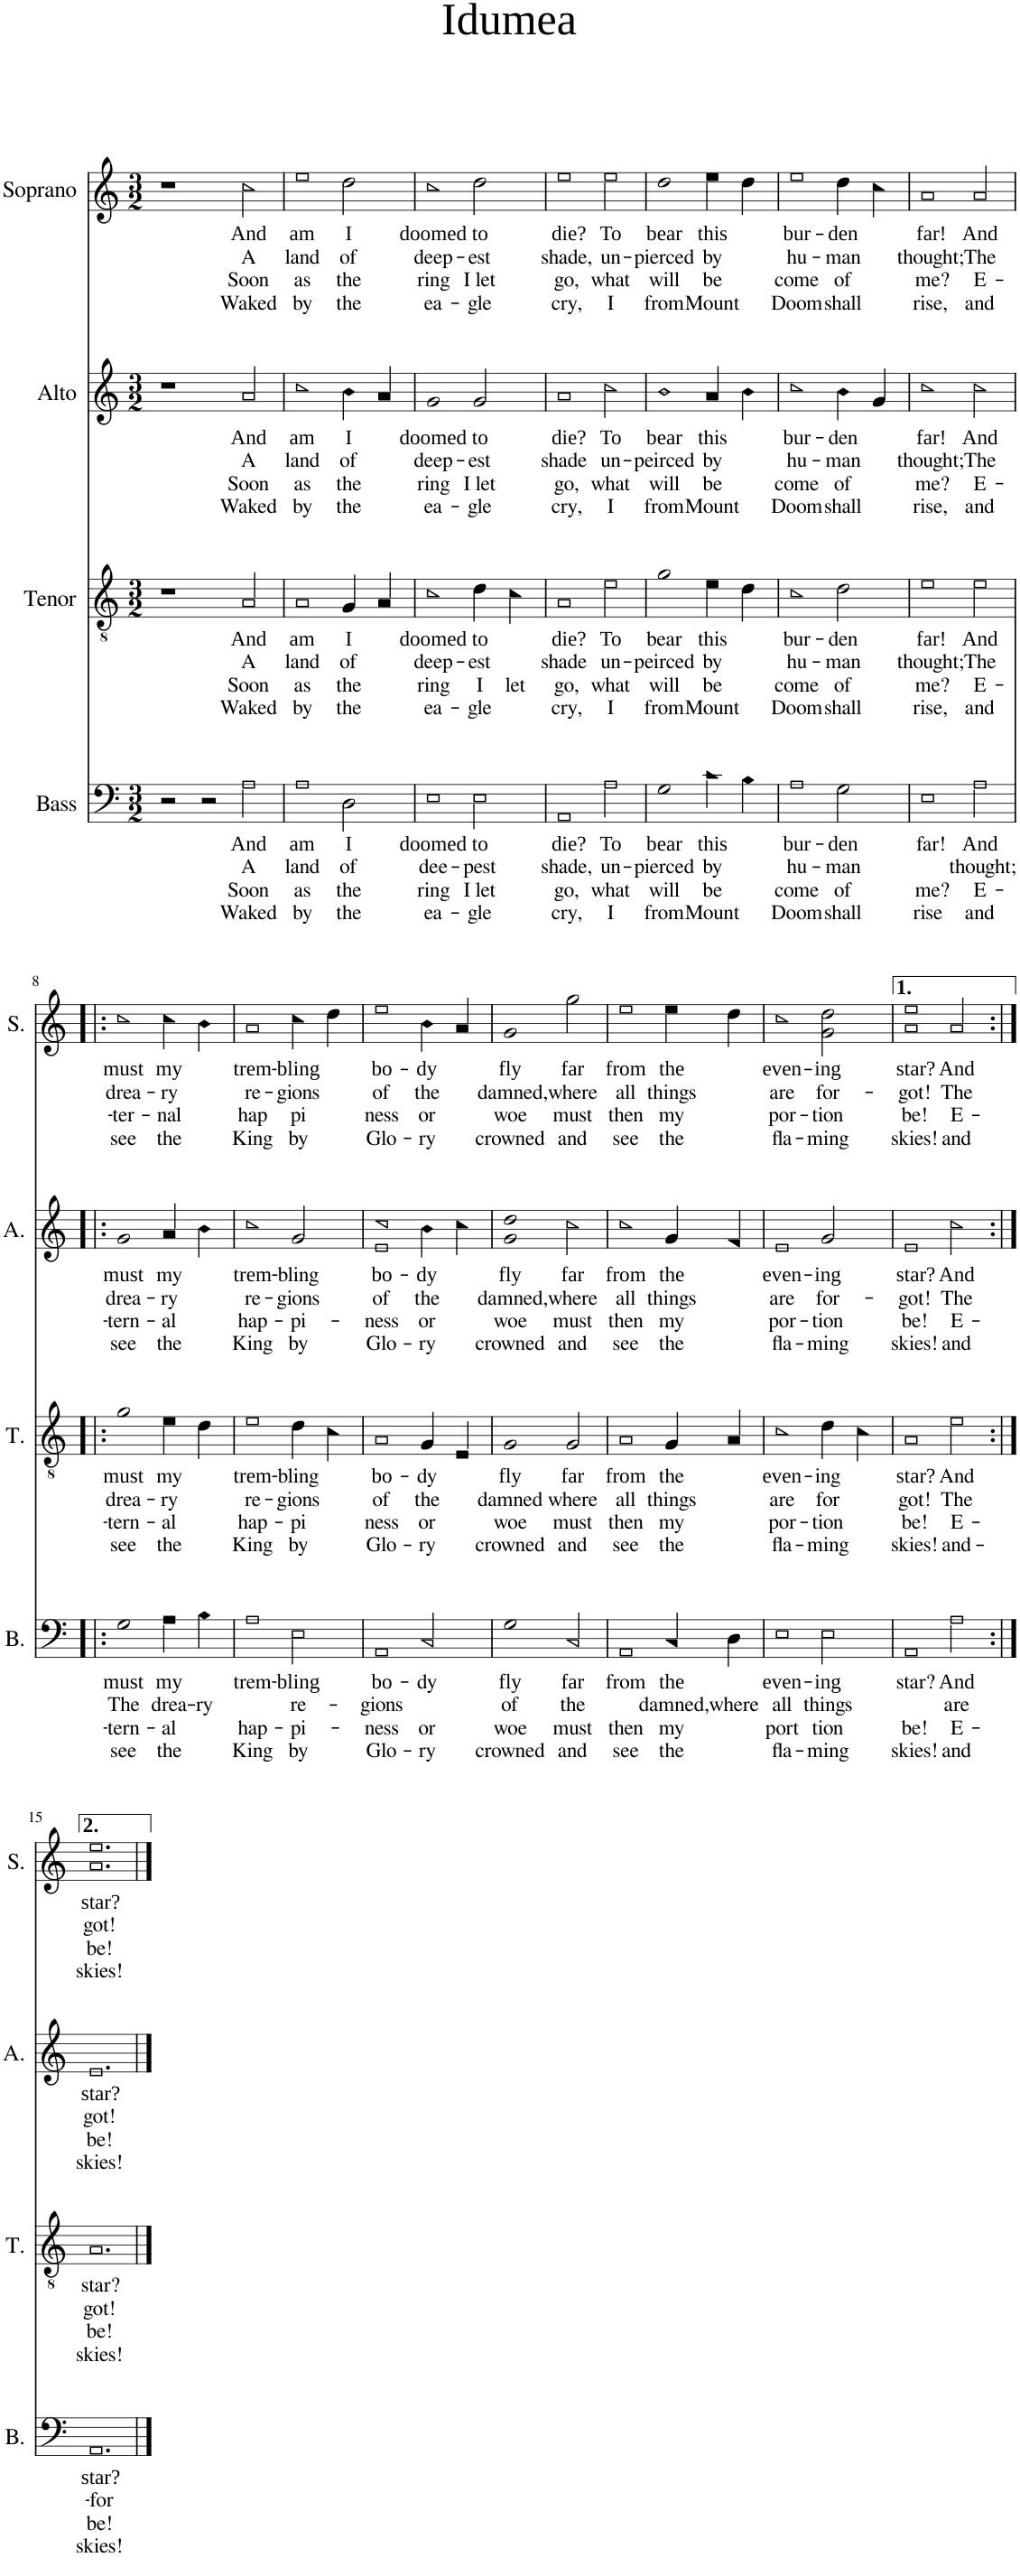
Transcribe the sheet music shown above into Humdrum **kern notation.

**kern	**text	**text	**text	**text	**kern	**text	**text	**text	**text	**kern	**text	**text	**text	**text	**kern	**text	**text	**text	**text
*part4	*part4	*part4	*part4	*part4	*part3	*part3	*part3	*part3	*part3	*part2	*part2	*part2	*part2	*part2	*part1	*part1	*part1	*part1	*part1
*staff4	*staff4	*staff4	*staff4	*staff4	*staff3	*staff3	*staff3	*staff3	*staff3	*staff2	*staff2	*staff2	*staff2	*staff2	*staff1	*staff1	*staff1	*staff1	*staff1
*I"Bass	*	*	*	*	*I"Tenor	*	*	*	*	*I"Alto	*	*	*	*	*I"Soprano	*	*	*	*
*I'B.	*	*	*	*	*I'T.	*	*	*	*	*I'A.	*	*	*	*	*I'S.	*	*	*	*
*clefF4	*	*	*	*	*clefGv2	*	*	*	*	*clefG2	*	*	*	*	*clefG2	*	*	*	*
*	*	*	*	*	*Trd-7c-12	*	*	*	*	*	*	*	*	*	*	*	*	*	*
*k[]	*	*	*	*	*k[]	*	*	*	*	*k[]	*	*	*	*	*k[]	*	*	*	*
*M3/2	*	*	*	*	*M3/2	*	*	*	*	*M3/2	*	*	*	*	*M3/2	*	*	*	*
=1	=1	=1	=1	=1	=1	=1	=1	=1	=1	=1	=1	=1	=1	=1	=1	=1	=1	=1	=1
2r	.	.	.	.	1r	.	.	.	.	1r	.	.	.	.	1r	.	.	.	.
2r	.	.	.	.	.	.	.	.	.	.	.	.	.	.	.	.	.	.	.
!	!LO:LY:b	!LO:LY:b	!LO:LY:b	!LO:LY:b	!	!LO:LY:b	!LO:LY:b	!LO:LY:b	!LO:LY:b	!	!LO:LY:b	!LO:LY:b	!LO:LY:b	!LO:LY:b	!	!LO:LY:b	!LO:LY:b	!LO:LY:b	!LO:LY:b
2A\	And	A	Soon	Waked	2A/	And	A	Soon	Waked	2a/	And	A	Soon	Waked	2cc\	And	A	Soon	Waked
=2	=2	=2	=2	=2	=2	=2	=2	=2	=2	=2	=2	=2	=2	=2	=2	=2	=2	=2	=2
!	!LO:LY:b	!LO:LY:b	!LO:LY:b	!LO:LY:b	!	!LO:LY:b	!LO:LY:b	!LO:LY:b	!LO:LY:b	!	!LO:LY:b	!LO:LY:b	!LO:LY:b	!LO:LY:b	!	!LO:LY:b	!LO:LY:b	!LO:LY:b	!LO:LY:b
1A	am	land	as	by	1A	am	land	as	by	1cc	am	land	as	by	1ee	am	land	as	by
!	!LO:LY:b	!LO:LY:b	!LO:LY:b	!LO:LY:b	!	!LO:LY:b	!LO:LY:b	!LO:LY:b	!LO:LY:b	!	!LO:LY:b	!LO:LY:b	!LO:LY:b	!LO:LY:b	!	!LO:LY:b	!LO:LY:b	!LO:LY:b	!LO:LY:b
2D\	I	of	the	the	4G/	I	of	the	the	4b\	I	of	the	the	2dd\	I	of	the	the
.	.	.	.	.	4A/	.	.	.	.	4a/	.	.	.	.	.	.	.	.	.
=3	=3	=3	=3	=3	=3	=3	=3	=3	=3	=3	=3	=3	=3	=3	=3	=3	=3	=3	=3
!	!LO:LY:b	!LO:LY:b	!LO:LY:b	!LO:LY:b	!	!LO:LY:b	!LO:LY:b	!LO:LY:b	!LO:LY:b	!	!LO:LY:b	!LO:LY:b	!LO:LY:b	!LO:LY:b	!	!LO:LY:b	!LO:LY:b	!LO:LY:b	!LO:LY:b
1E	doomed	dee-	ring	ea-	1c	doomed	deep-	ring	ea-	1g	doomed	deep-	ring	ea-	1cc	doomed	deep-	ring	ea-
!	!LO:LY:b	!LO:LY:b	!LO:LY:b	!LO:LY:b	!	!LO:LY:b	!LO:LY:b	!LO:LY:b	!LO:LY:b	!	!LO:LY:b	!LO:LY:b	!LO:LY:b	!LO:LY:b	!	!LO:LY:b	!LO:LY:b	!LO:LY:b	!LO:LY:b
2E\	to	-pest	I let	-gle	4d\	to	-est	I	-gle	2g/	to	-est	I let	-gle	2dd\	to	-est	I let	-gle
!	!	!	!	!	!	!	!	!LO:LY:b	!	!	!	!	!	!	!	!	!	!	!
.	.	.	.	.	4c\	.	.	let	.	.	.	.	.	.	.	.	.	.	.
=4	=4	=4	=4	=4	=4	=4	=4	=4	=4	=4	=4	=4	=4	=4	=4	=4	=4	=4	=4
!	!LO:LY:b	!LO:LY:b	!LO:LY:b	!LO:LY:b	!	!LO:LY:b	!LO:LY:b	!LO:LY:b	!LO:LY:b	!	!LO:LY:b	!LO:LY:b	!LO:LY:b	!LO:LY:b	!	!LO:LY:b	!LO:LY:b	!LO:LY:b	!LO:LY:b
1AA	die?	shade,	go,	cry,	1A	die?	shade	go,	cry,	1a	die?	shade	go,	cry,	1ee	die?	shade,	go,	cry,
!	!LO:LY:b	!LO:LY:b	!LO:LY:b	!LO:LY:b	!	!LO:LY:b	!LO:LY:b	!LO:LY:b	!LO:LY:b	!	!LO:LY:b	!LO:LY:b	!LO:LY:b	!LO:LY:b	!	!LO:LY:b	!LO:LY:b	!LO:LY:b	!LO:LY:b
2A\	To	un-	what	I	2e\	To	un-	what	I	2cc\	To	un-	what	I	2ee\	To	un-	what	I
=5	=5	=5	=5	=5	=5	=5	=5	=5	=5	=5	=5	=5	=5	=5	=5	=5	=5	=5	=5
!	!LO:LY:b	!LO:LY:b	!LO:LY:b	!LO:LY:b	!	!LO:LY:b	!LO:LY:b	!LO:LY:b	!LO:LY:b	!	!LO:LY:b	!LO:LY:b	!LO:LY:b	!LO:LY:b	!	!LO:LY:b	!LO:LY:b	!LO:LY:b	!LO:LY:b
1G	bear	-pierced	will	from	1g	bear	-peirced	will	from	1b	bear	-peirced	will	from	1dd	bear	-pierced	will	from
!	!LO:LY:b	!LO:LY:b	!LO:LY:b	!LO:LY:b	!	!LO:LY:b	!LO:LY:b	!LO:LY:b	!LO:LY:b	!	!LO:LY:b	!LO:LY:b	!LO:LY:b	!LO:LY:b	!	!LO:LY:b	!LO:LY:b	!LO:LY:b	!LO:LY:b
4c\	this	by	be	Mount	4e\	this	by	be	Mount	4a/	this	by	be	Mount	4ee\	this	by	be	Mount
4B\	.	.	.	.	4d\	.	.	.	.	4b\	.	.	.	.	4dd\	.	.	.	.
=6	=6	=6	=6	=6	=6	=6	=6	=6	=6	=6	=6	=6	=6	=6	=6	=6	=6	=6	=6
!	!LO:LY:b	!LO:LY:b	!LO:LY:b	!LO:LY:b	!	!LO:LY:b	!LO:LY:b	!LO:LY:b	!LO:LY:b	!	!LO:LY:b	!LO:LY:b	!LO:LY:b	!LO:LY:b	!	!LO:LY:b	!LO:LY:b	!LO:LY:b	!LO:LY:b
1A	bur-	hu-	come	Doom	1c	bur-	hu-	come	Doom	1cc	bur-	hu-	come	Doom	1ee	bur-	hu-	come	Doom
!	!LO:LY:b	!LO:LY:b	!LO:LY:b	!LO:LY:b	!	!LO:LY:b	!LO:LY:b	!LO:LY:b	!LO:LY:b	!	!LO:LY:b	!LO:LY:b	!LO:LY:b	!LO:LY:b	!	!LO:LY:b	!LO:LY:b	!LO:LY:b	!LO:LY:b
2G\	-den	-man	of	shall	2d\	-den	-man	of	shall	4b\	-den	-man	of	shall	4dd\	-den	-man	of	shall
.	.	.	.	.	.	.	.	.	.	4g/	.	.	.	.	4cc\	.	.	.	.
=7	=7	=7	=7	=7	=7	=7	=7	=7	=7	=7	=7	=7	=7	=7	=7	=7	=7	=7	=7
!	!LO:LY:b	!	!LO:LY:b	!LO:LY:b	!	!LO:LY:b	!LO:LY:b	!LO:LY:b	!LO:LY:b	!	!LO:LY:b	!LO:LY:b	!LO:LY:b	!LO:LY:b	!	!LO:LY:b	!LO:LY:b	!LO:LY:b	!LO:LY:b
1E	far!	.	me?	rise	1e	far!	thought;	me?	rise,	1cc	far!	thought;	me?	rise,	1a	far!	thought;	me?	rise,
!	!LO:LY:b	!LO:LY:b	!LO:LY:b	!LO:LY:b	!	!LO:LY:b	!LO:LY:b	!LO:LY:b	!LO:LY:b	!	!LO:LY:b	!LO:LY:b	!LO:LY:b	!LO:LY:b	!	!LO:LY:b	!LO:LY:b	!LO:LY:b	!LO:LY:b
2A\	And	thought;	E-	and	2e\	And	The	E-	and	2cc\	And	The	E-	and	2a/	And	The	E-	and
!!LO:LB:g=z
=8!|:	=8!|:	=8!|:	=8!|:	=8!|:	=8!|:	=8!|:	=8!|:	=8!|:	=8!|:	=8!|:	=8!|:	=8!|:	=8!|:	=8!|:	=8!|:	=8!|:	=8!|:	=8!|:	=8!|:
!	!LO:LY:b	!LO:LY:b	!LO:LY:b	!LO:LY:b	!	!LO:LY:b	!LO:LY:b	!LO:LY:b	!LO:LY:b	!	!LO:LY:b	!LO:LY:b	!LO:LY:b	!LO:LY:b	!	!LO:LY:b	!LO:LY:b	!LO:LY:b	!LO:LY:b
1G	must	The	-tern-	see	1g	must	drea-	-tern-	see	1g	must	drea-	-tern-	see	1cc	must	drea-	-ter-	see
!	!LO:LY:b	!LO:LY:b	!LO:LY:b	!LO:LY:b	!	!LO:LY:b	!LO:LY:b	!LO:LY:b	!LO:LY:b	!	!LO:LY:b	!LO:LY:b	!LO:LY:b	!LO:LY:b	!	!LO:LY:b	!LO:LY:b	!LO:LY:b	!LO:LY:b
4A\	my	drea-	-al	the	4e\	my	-ry	-al	the	4a/	my	-ry	-al	the	4cc\	my	-ry	-nal	the
!	!	!LO:LY:b	!	!	!	!	!	!	!	!	!	!	!	!	!	!	!	!	!
4B\	.	-ry	.	.	4d\	.	.	.	.	4b\	.	.	.	.	4b\	.	.	.	.
=9	=9	=9	=9	=9	=9	=9	=9	=9	=9	=9	=9	=9	=9	=9	=9	=9	=9	=9	=9
!	!LO:LY:b	!	!LO:LY:b	!LO:LY:b	!	!LO:LY:b	!LO:LY:b	!LO:LY:b	!LO:LY:b	!	!LO:LY:b	!LO:LY:b	!LO:LY:b	!LO:LY:b	!	!LO:LY:b	!LO:LY:b	!LO:LY:b	!LO:LY:b
1A	trem-	.	hap-	King	1e	trem-	re-	hap-	King	1cc	trem-	re-	hap-	King	1a	trem-	re-	hap	King
!	!LO:LY:b	!LO:LY:b	!LO:LY:b	!LO:LY:b	!	!LO:LY:b	!LO:LY:b	!LO:LY:b	!LO:LY:b	!	!LO:LY:b	!LO:LY:b	!LO:LY:b	!LO:LY:b	!	!LO:LY:b	!LO:LY:b	!LO:LY:b	!LO:LY:b
2E\	-bling	re-	-pi-	by	4d\	-bling	-gions	-pi	by	2g/	-bling	-gions	-pi-	by	4cc\	-bling	-gions	pi	by
.	.	.	.	.	4c\	.	.	.	.	.	.	.	.	.	4dd\	.	.	.	.
=10	=10	=10	=10	=10	=10	=10	=10	=10	=10	=10	=10	=10	=10	=10	=10	=10	=10	=10	=10
!	!LO:LY:b	!LO:LY:b	!LO:LY:b	!LO:LY:b	!	!LO:LY:b	!LO:LY:b	!LO:LY:b	!LO:LY:b	!	!LO:LY:b	!LO:LY:b	!LO:LY:b	!LO:LY:b	!	!LO:LY:b	!LO:LY:b	!LO:LY:b	!LO:LY:b
1AA	bo-	-gions	-ness	Glo-	1A	bo-	of	ness	Glo-	1e 1cc	bo-	of	-ness	Glo-	1ee	bo-	of	ness	Glo-
!	!LO:LY:b	!	!LO:LY:b	!LO:LY:b	!	!LO:LY:b	!LO:LY:b	!LO:LY:b	!LO:LY:b	!	!LO:LY:b	!LO:LY:b	!LO:LY:b	!LO:LY:b	!	!LO:LY:b	!LO:LY:b	!LO:LY:b	!LO:LY:b
2C/	-dy	.	or	-ry	4G/	-dy	the	or	-ry	4b\	-dy	the	or	-ry	4b\	-dy	the	or	-ry
.	.	.	.	.	4E/	.	.	.	.	4cc\	.	.	.	.	4a/	.	.	.	.
=11	=11	=11	=11	=11	=11	=11	=11	=11	=11	=11	=11	=11	=11	=11	=11	=11	=11	=11	=11
!	!LO:LY:b	!LO:LY:b	!LO:LY:b	!LO:LY:b	!	!LO:LY:b	!LO:LY:b	!LO:LY:b	!LO:LY:b	!	!LO:LY:b	!LO:LY:b	!LO:LY:b	!LO:LY:b	!	!LO:LY:b	!LO:LY:b	!LO:LY:b	!LO:LY:b
1G	fly	of	woe	crowned	1G	fly	damned	woe	crowned	1g 1dd	fly	damned,	woe	crowned	1g	fly	damned,	woe	crowned
!	!LO:LY:b	!LO:LY:b	!LO:LY:b	!LO:LY:b	!	!LO:LY:b	!LO:LY:b	!LO:LY:b	!LO:LY:b	!	!LO:LY:b	!LO:LY:b	!LO:LY:b	!LO:LY:b	!	!LO:LY:b	!LO:LY:b	!LO:LY:b	!LO:LY:b
2C/	far	the	must	and	2G/	far	where	must	and	2cc\	far	where	must	and	2gg\	far	where	must	and
=12	=12	=12	=12	=12	=12	=12	=12	=12	=12	=12	=12	=12	=12	=12	=12	=12	=12	=12	=12
!	!LO:LY:b	!	!LO:LY:b	!LO:LY:b	!	!LO:LY:b	!LO:LY:b	!LO:LY:b	!LO:LY:b	!	!LO:LY:b	!LO:LY:b	!LO:LY:b	!LO:LY:b	!	!LO:LY:b	!LO:LY:b	!LO:LY:b	!LO:LY:b
1AA	from	.	then	see	1A	from	all	then	see	1cc	from	all	then	see	1ee	from	all	then	see
!	!LO:LY:b	!LO:LY:b	!LO:LY:b	!LO:LY:b	!	!LO:LY:b	!LO:LY:b	!LO:LY:b	!LO:LY:b	!	!LO:LY:b	!LO:LY:b	!LO:LY:b	!LO:LY:b	!	!LO:LY:b	!LO:LY:b	!LO:LY:b	!LO:LY:b
4C/	the	damned,	my	the	4G/	the	things	my	the	4g/	the	things	my	the	4ee\	the	things	my	the
!	!	!LO:LY:b	!	!	!	!	!	!	!	!	!	!	!	!	!	!	!	!	!
4D\	.	where	.	.	4A/	.	.	.	.	4f/	.	.	.	.	4dd\	.	.	.	.
=13	=13	=13	=13	=13	=13	=13	=13	=13	=13	=13	=13	=13	=13	=13	=13	=13	=13	=13	=13
!	!LO:LY:b	!LO:LY:b	!LO:LY:b	!LO:LY:b	!	!LO:LY:b	!LO:LY:b	!LO:LY:b	!LO:LY:b	!	!LO:LY:b	!LO:LY:b	!LO:LY:b	!LO:LY:b	!	!LO:LY:b	!LO:LY:b	!LO:LY:b	!LO:LY:b
1E	even-	all	port	fla-	1c	even-	are	por-	fla-	1e	even-	are	por-	fla-	1cc	even-	are	por-	fla-
!	!LO:LY:b	!LO:LY:b	!LO:LY:b	!LO:LY:b	!	!LO:LY:b	!LO:LY:b	!LO:LY:b	!LO:LY:b	!	!LO:LY:b	!LO:LY:b	!LO:LY:b	!LO:LY:b	!	!LO:LY:b	!LO:LY:b	!LO:LY:b	!LO:LY:b
2E\	-ing	things	tion	-ming	4d\	-ing	for	-tion	-ming	2g/	-ing	for-	-tion	-ming	2g\ 2dd\	-ing	for-	-tion	-ming
.	.	.	.	.	4c\	.	.	.	.	.	.	.	.	.	.	.	.	.	.
=14	=14	=14	=14	=14	=14	=14	=14	=14	=14	=14	=14	=14	=14	=14	=14	=14	=14	=14	=14
!	!LO:LY:b	!	!LO:LY:b	!LO:LY:b	!	!LO:LY:b	!LO:LY:b	!LO:LY:b	!LO:LY:b	!	!LO:LY:b	!LO:LY:b	!LO:LY:b	!LO:LY:b	!	!LO:LY:b	!LO:LY:b	!LO:LY:b	!LO:LY:b
1AA	star?	.	be!	skies!	1A	star?	got!	be!	skies!	1e	star?	-got!	be!	skies!	1a 1ee	star?	-got!	be!	skies!
!	!LO:LY:b	!LO:LY:b	!LO:LY:b	!LO:LY:b	!	!LO:LY:b	!LO:LY:b	!LO:LY:b	!LO:LY:b	!	!LO:LY:b	!LO:LY:b	!LO:LY:b	!LO:LY:b	!	!LO:LY:b	!LO:LY:b	!LO:LY:b	!LO:LY:b
2A\	And	are	E-	and	2e\	And	The	E-	and-	2cc\	And	The	E-	and	2a/	And	The	E-	and
!!LO:LB:g=z
=15:|!	=15:|!	=15:|!	=15:|!	=15:|!	=15:|!	=15:|!	=15:|!	=15:|!	=15:|!	=15:|!	=15:|!	=15:|!	=15:|!	=15:|!	=15:|!	=15:|!	=15:|!	=15:|!	=15:|!
!	!LO:LY:b	!LO:LY:b	!LO:LY:b	!LO:LY:b	!	!LO:LY:b	!LO:LY:b	!LO:LY:b	!LO:LY:b	!	!LO:LY:b	!LO:LY:b	!LO:LY:b	!LO:LY:b	!	!LO:LY:b	!LO:LY:b	!LO:LY:b	!LO:LY:b
1.AA	star?	for-	-be!	skies!	1.A	star?	got!	-be!	-skies!	1.e	star?	got!	-be!	skies!	1.a 1.ee	star?	got!	-be!	skies!
==	==	==	==	==	==	==	==	==	==	==	==	==	==	==	==	==	==	==	==
*-	*-	*-	*-	*-	*-	*-	*-	*-	*-	*-	*-	*-	*-	*-	*-	*-	*-	*-	*-
